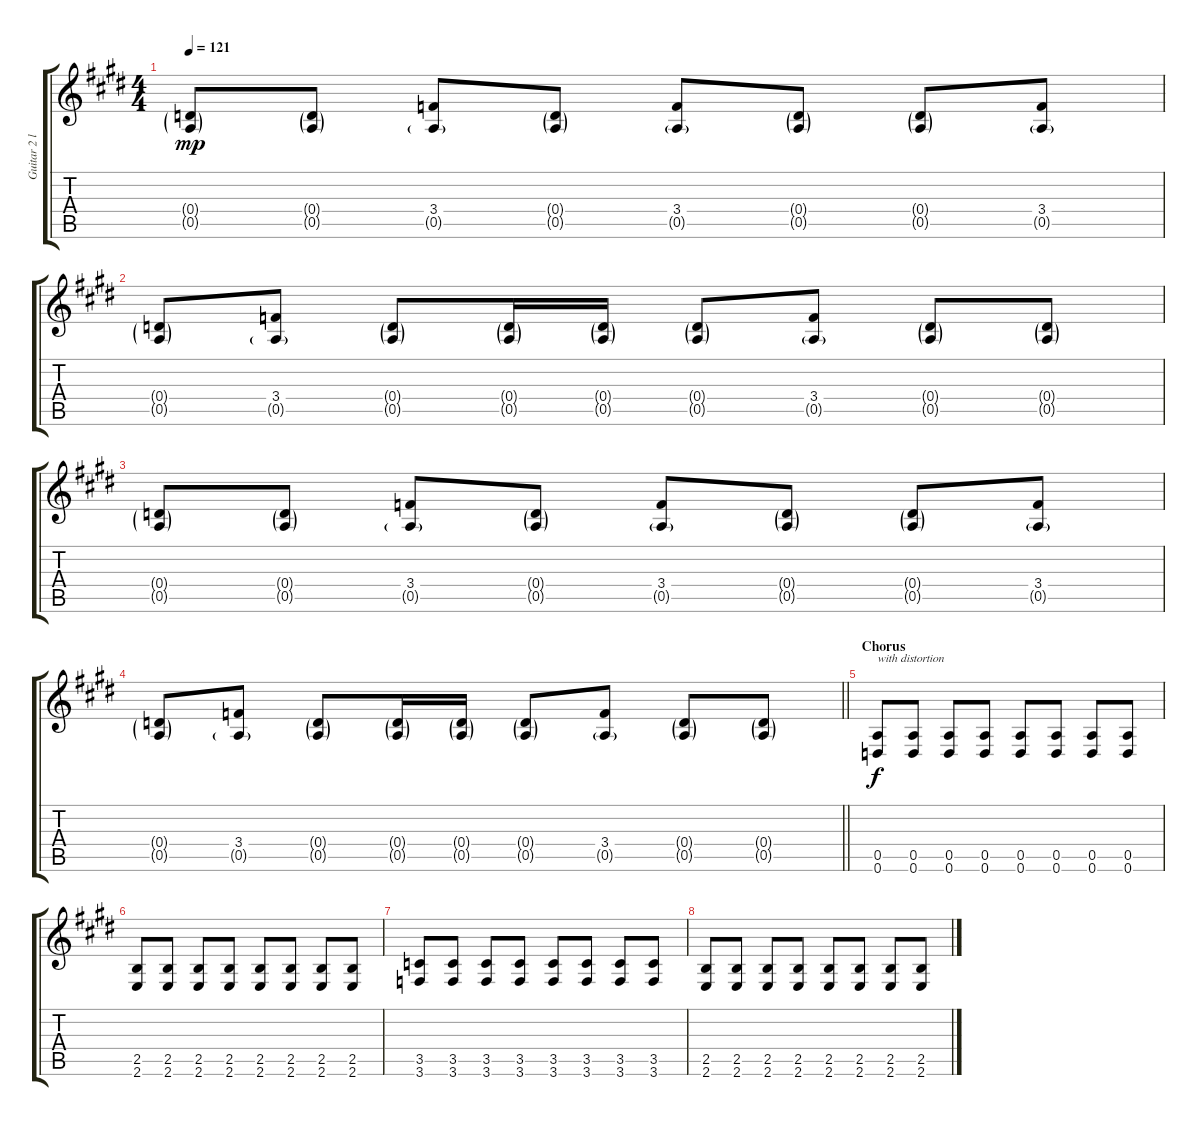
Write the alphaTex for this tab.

\track ("Guitar 2 left" "Guitar 2 l") {instrument electricguitarclean}
\staff {score tabs}
\tuning (E4 B3 G3 D3 A2 D2) {hide}
\ts (4 4)
\tempo 121
\clef g2
\ks c#minor
(0.4{g} 0.5{g}).8{dy mp} (0.4{g} 0.5{g}).8 (3.4 0.5{g}).8 (0.4{g} 0.5{g}).8 (3.4 0.5{g}).8 (0.4{g} 0.5{g}).8 (0.4{g} 0.5{g}).8 (3.4 0.5{g}).8 |
(0.4{g} 0.5{g}).8 (3.4 0.5{g}).8 (0.4{g} 0.5{g}).8 (0.4{g} 0.5{g}).16 (0.4{g} 0.5{g}).16 (0.4{g} 0.5{g}).8 (3.4 0.5{g}).8 (0.4{g} 0.5{g}).8 (0.4{g} 0.5{g}).8 |
(0.4{g} 0.5{g}).8 (0.4{g} 0.5{g}).8 (3.4 0.5{g}).8 (0.4{g} 0.5{g}).8 (3.4 0.5{g}).8 (0.4{g} 0.5{g}).8 (0.4{g} 0.5{g}).8 (3.4 0.5{g}).8 |
\barLineRight lightlight
(0.4{g} 0.5{g}).8 (3.4 0.5{g}).8 (0.4{g} 0.5{g}).8 (0.4{g} 0.5{g}).16 (0.4{g} 0.5{g}).16 (0.4{g} 0.5{g}).8 (3.4 0.5{g}).8 (0.4{g} 0.5{g}).8 (0.4{g} 0.5{g}).8 |
\section ("" "Chorus")
(0.5 0.6).8{txt "with distortion" dy f instrument distortionguitar} (0.5 0.6).8 (0.5 0.6).8 (0.5 0.6).8 (0.5 0.6).8 (0.5 0.6).8 (0.5 0.6).8 (0.5 0.6).8 |
(2.5 2.6).8 (2.5 2.6).8 (2.5 2.6).8 (2.5 2.6).8 (2.5 2.6).8 (2.5 2.6).8 (2.5 2.6).8 (2.5 2.6).8 |
(3.5 3.6).8 (3.5 3.6).8 (3.5 3.6).8 (3.5 3.6).8 (3.5 3.6).8 (3.5 3.6).8 (3.5 3.6).8 (3.5 3.6).8 |
(2.5 2.6).8 (2.5 2.6).8 (2.5 2.6).8 (2.5 2.6).8 (2.5 2.6).8 (2.5 2.6).8 (2.5 2.6).8 (2.5 2.6).8
